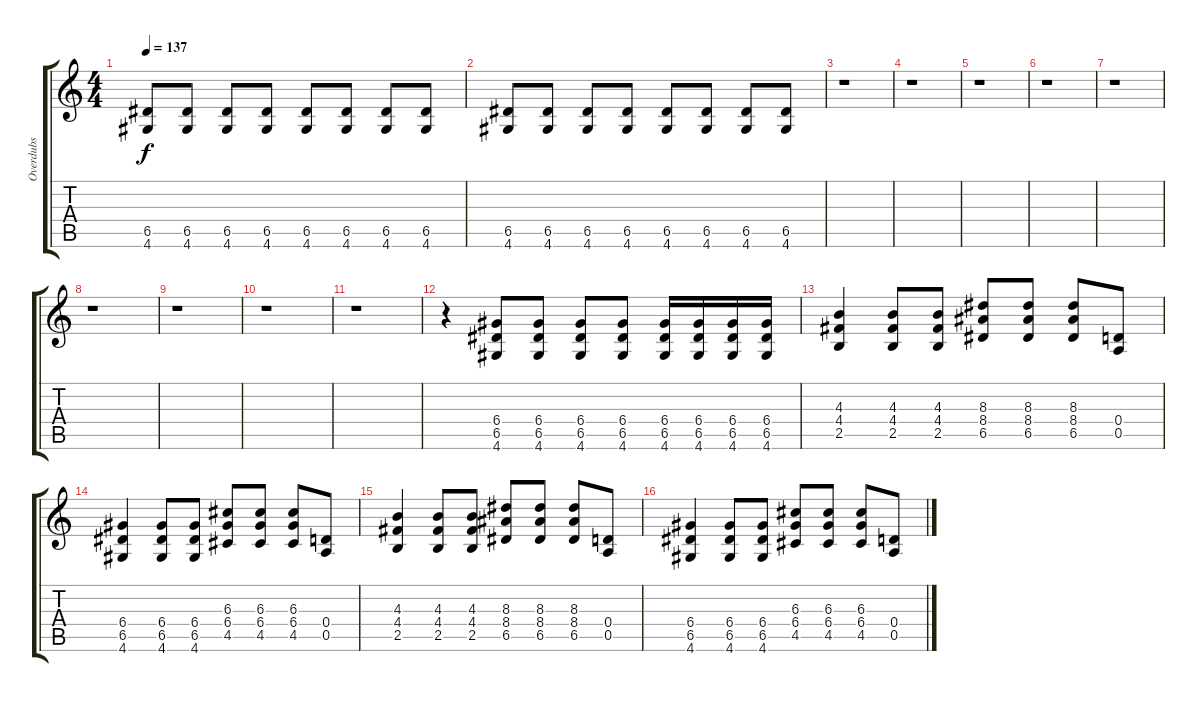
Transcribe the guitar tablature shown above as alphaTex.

\track ("Overdubs" "Overdubs") {instrument distortionguitar}
\staff {score tabs}
\tuning (E4 B3 G3 D3 A2 E2) {hide}
\ts (4 4)
\tempo 137
\clef g2
\ks c
(6.5 4.6).8{dy f} (6.5 4.6).8 (6.5 4.6).8 (6.5 4.6).8 (6.5 4.6).8 (6.5 4.6).8 (6.5 4.6).8 (6.5 4.6).8 |
(6.5 4.6).8 (6.5 4.6).8 (6.5 4.6).8 (6.5 4.6).8 (6.5 4.6).8 (6.5 4.6).8 (6.5 4.6).8 (6.5 4.6).8 |
r.1 |
r.1 |
r.1 |
r.1 |
r.1 |
r.1 |
r.1 |
r.1 |
r.1 |
r.4 (6.4 6.5 4.6).8 (6.4 6.5 4.6).8 (6.4 6.5 4.6).8 (6.4 6.5 4.6).8 (6.4 6.5 4.6).16 (6.4 6.5 4.6).16 (6.4 6.5 4.6).16 (6.4 6.5 4.6).16 |
(4.3 4.4 2.5).4 (4.3 4.4 2.5).8 (4.3 4.4 2.5).8 (8.3 8.4 6.5).8 (8.3 8.4 6.5).8 (8.3 8.4 6.5).8 (0.4 0.5).8 |
(6.4 6.5 4.6).4 (6.4 6.5 4.6).8 (6.4 6.5 4.6).8 (6.3 6.4 4.5).8 (6.3 6.4 4.5).8 (6.3 6.4 4.5).8 (0.4 0.5).8 |
(4.3 4.4 2.5).4 (4.3 4.4 2.5).8 (4.3 4.4 2.5).8 (8.3 8.4 6.5).8 (8.3 8.4 6.5).8 (8.3 8.4 6.5).8 (0.4 0.5).8 |
(6.4 6.5 4.6).4 (6.4 6.5 4.6).8 (6.4 6.5 4.6).8 (6.3 6.4 4.5).8 (6.3 6.4 4.5).8 (6.3 6.4 4.5).8 (0.4 0.5).8
